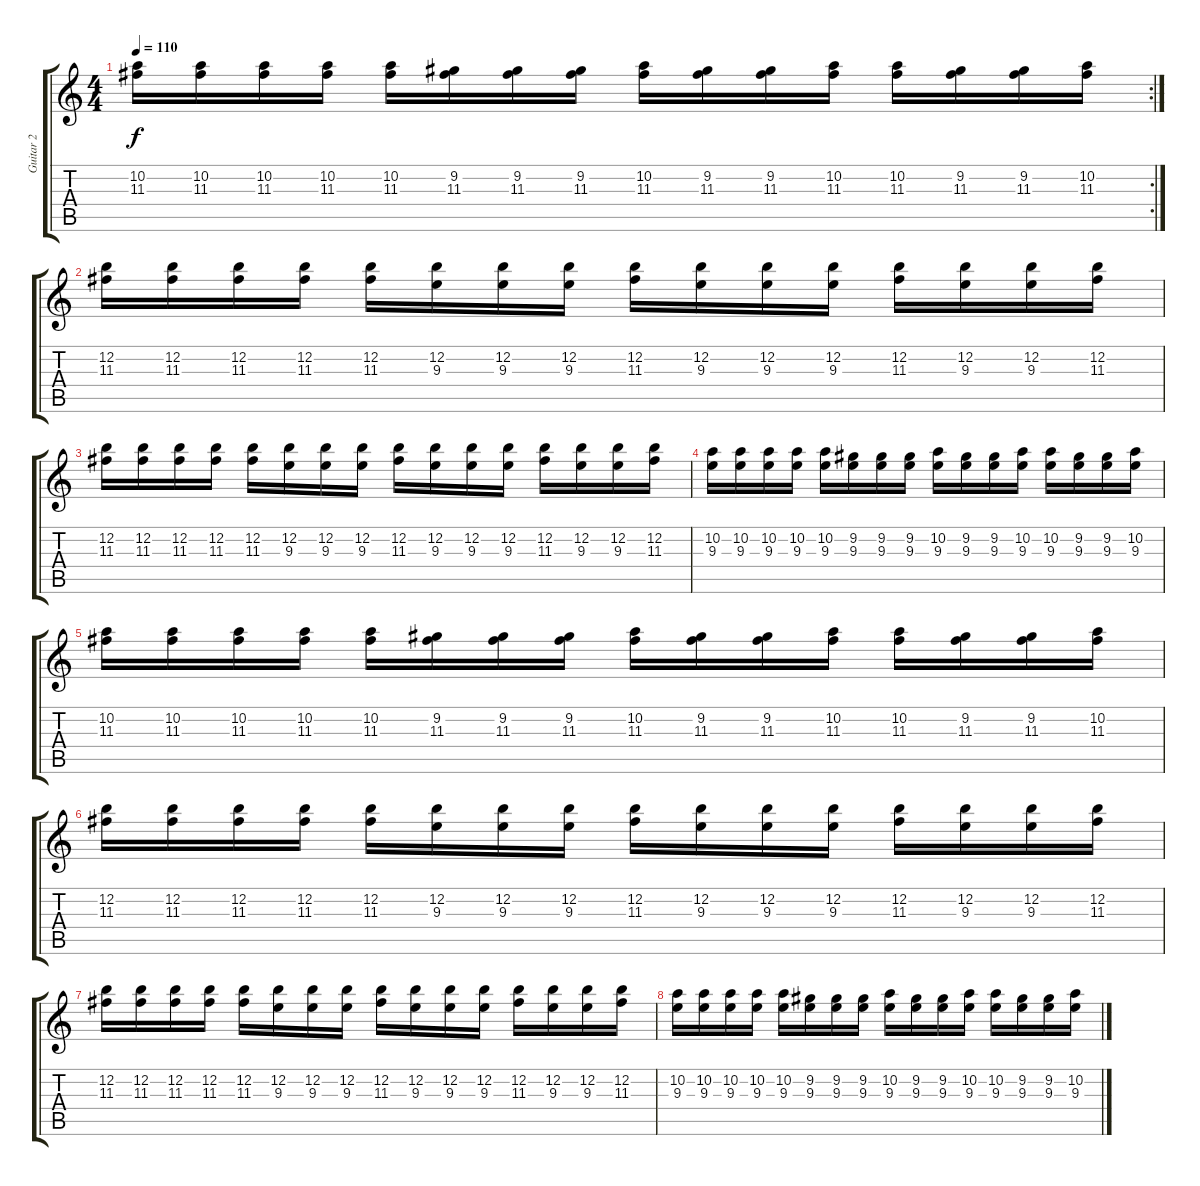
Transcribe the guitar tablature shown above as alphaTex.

\track ("Guitar 2" "Guitar 2") {instrument electricguitarclean}
\staff {score tabs}
\tuning (E4 B3 G3 D3 A2 E2) {hide}
\rc 2
\ts (4 4)
\tempo 110
\clef g2
\ks c
(10.2 11.3).16{dy f} (10.2 11.3).16 (10.2 11.3).16 (10.2 11.3).16 (10.2 11.3).16 (9.2 11.3).16 (9.2 11.3).16 (9.2 11.3).16 (10.2 11.3).16 (9.2 11.3).16 (9.2 11.3).16 (10.2 11.3).16 (10.2 11.3).16 (9.2 11.3).16 (9.2 11.3).16 (10.2 11.3).16 |
(12.2 11.3).16 (12.2 11.3).16 (12.2 11.3).16 (12.2 11.3).16 (12.2 11.3).16 (12.2 9.3).16 (12.2 9.3).16 (12.2 9.3).16 (12.2 11.3).16 (12.2 9.3).16 (12.2 9.3).16 (12.2 9.3).16 (12.2 11.3).16 (12.2 9.3).16 (12.2 9.3).16 (12.2 11.3).16 |
(12.2 11.3).16 (12.2 11.3).16 (12.2 11.3).16 (12.2 11.3).16 (12.2 11.3).16 (12.2 9.3).16 (12.2 9.3).16 (12.2 9.3).16 (12.2 11.3).16 (12.2 9.3).16 (12.2 9.3).16 (12.2 9.3).16 (12.2 11.3).16 (12.2 9.3).16 (12.2 9.3).16 (12.2 11.3).16 |
(10.2 9.3).16 (10.2 9.3).16 (10.2 9.3).16 (10.2 9.3).16 (10.2 9.3).16 (9.2 9.3).16 (9.2 9.3).16 (9.2 9.3).16 (10.2 9.3).16 (9.2 9.3).16 (9.2 9.3).16 (10.2 9.3).16 (10.2 9.3).16 (9.2 9.3).16 (9.2 9.3).16 (10.2 9.3).16 |
(10.2 11.3).16 (10.2 11.3).16 (10.2 11.3).16 (10.2 11.3).16 (10.2 11.3).16 (9.2 11.3).16 (9.2 11.3).16 (9.2 11.3).16 (10.2 11.3).16 (9.2 11.3).16 (9.2 11.3).16 (10.2 11.3).16 (10.2 11.3).16 (9.2 11.3).16 (9.2 11.3).16 (10.2 11.3).16 |
(12.2 11.3).16 (12.2 11.3).16 (12.2 11.3).16 (12.2 11.3).16 (12.2 11.3).16 (12.2 9.3).16 (12.2 9.3).16 (12.2 9.3).16 (12.2 11.3).16 (12.2 9.3).16 (12.2 9.3).16 (12.2 9.3).16 (12.2 11.3).16 (12.2 9.3).16 (12.2 9.3).16 (12.2 11.3).16 |
(12.2 11.3).16 (12.2 11.3).16 (12.2 11.3).16 (12.2 11.3).16 (12.2 11.3).16 (12.2 9.3).16 (12.2 9.3).16 (12.2 9.3).16 (12.2 11.3).16 (12.2 9.3).16 (12.2 9.3).16 (12.2 9.3).16 (12.2 11.3).16 (12.2 9.3).16 (12.2 9.3).16 (12.2 11.3).16 |
(10.2 9.3).16 (10.2 9.3).16 (10.2 9.3).16 (10.2 9.3).16 (10.2 9.3).16 (9.2 9.3).16 (9.2 9.3).16 (9.2 9.3).16 (10.2 9.3).16 (9.2 9.3).16 (9.2 9.3).16 (10.2 9.3).16 (10.2 9.3).16 (9.2 9.3).16 (9.2 9.3).16 (10.2 9.3).16
